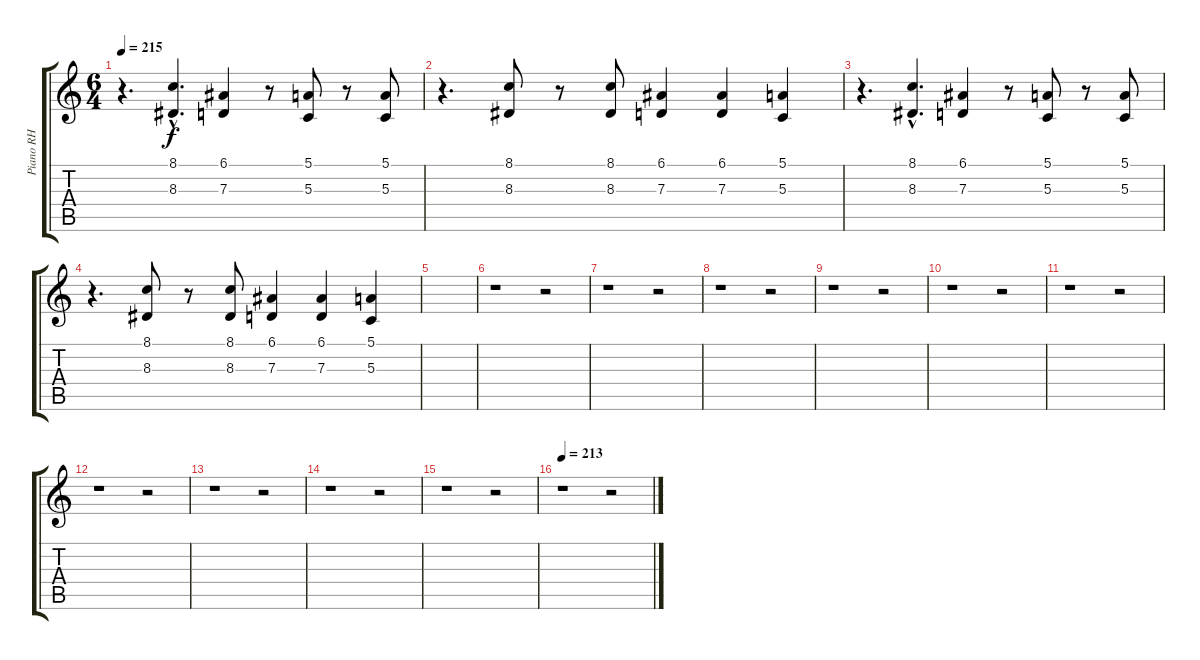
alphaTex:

\track ("Piano RH" "Piano RH") {instrument acousticgrandpiano}
\staff {score tabs}
\tuning (E4 B3 G3 D3 A2 E2) {hide}
\ts (6 4)
\tempo 215
\clef g2
\ks c
r.4{d dy f} (8.1{hac} 8.3{hac}).4{d} (6.1 7.3).4 r.8 (5.1 5.3).8 r.8 (5.1 5.3).8 |
r.4{d} (8.1 8.3).8 r.8 (8.1 8.3).8 (6.1 7.3).4 (6.1 7.3).4 (5.1 5.3).4 |
r.4{d} (8.1{hac} 8.3{hac}).4{d} (6.1 7.3).4 r.8 (5.1 5.3).8 r.8 (5.1 5.3).8 |
r.4{d} (8.1 8.3).8 r.8 (8.1 8.3).8 (6.1 7.3).4 (6.1 7.3).4 (5.1 5.3).4 |
|
r.1 r.2 |
r.1 r.2 |
r.1 r.2 |
r.1 r.2 |
r.1 r.2 |
r.1 r.2 |
r.1 r.2 |
r.1 r.2 |
r.1 r.2 |
r.1 r.2 |
\tempo 213
r.1 r.2
